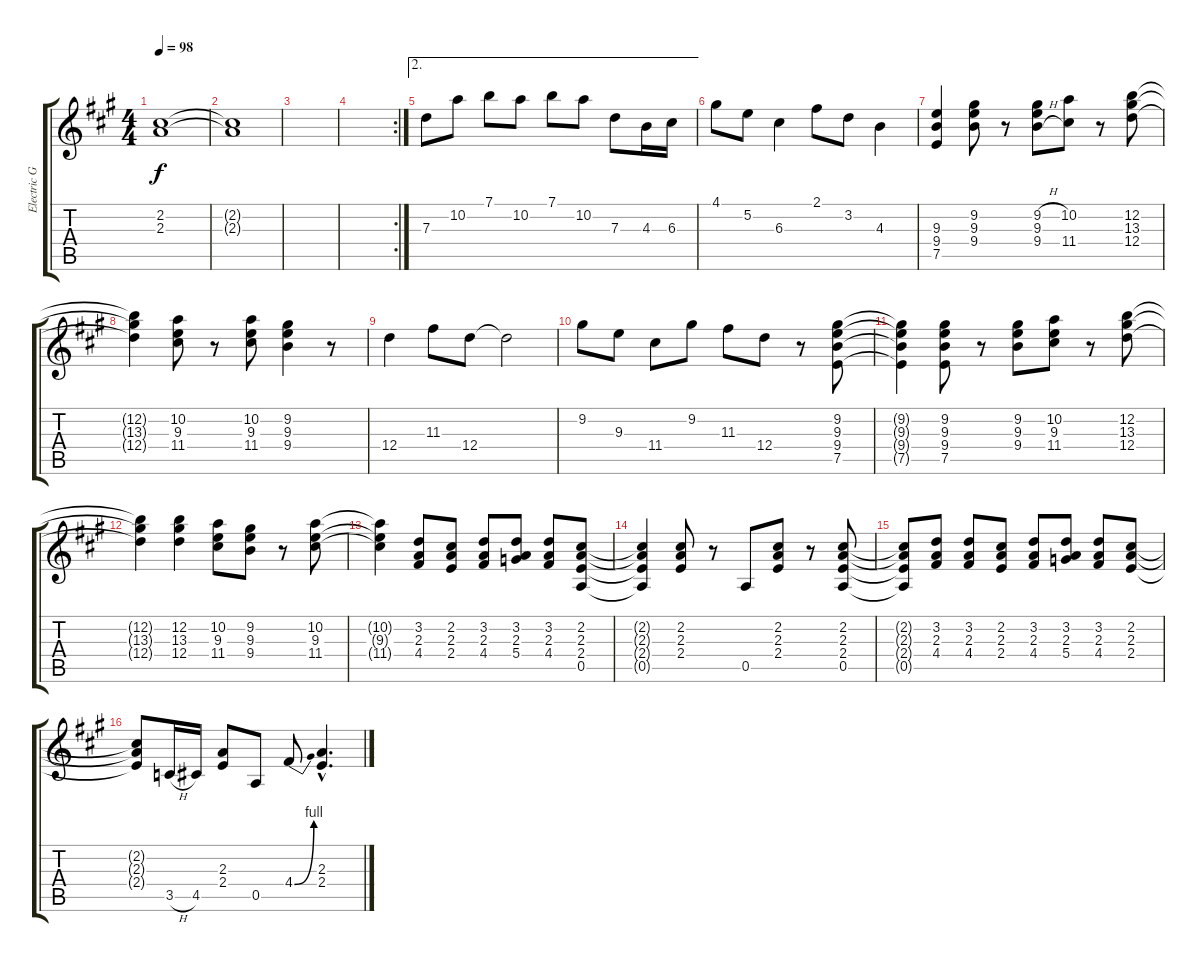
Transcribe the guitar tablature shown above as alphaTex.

\track ("Electric Guitar 1" "Electric G") {instrument electricguitarclean}
\staff {score tabs}
\tuning (E4 B3 G3 D3 A2 E2) {hide}
\ts (4 4)
\tempo 98
\clef g2
\ks a
(2.2 2.3).1{dy f} |
(2.2{t} 2.3{t}).1 |
|
\rc 2
|
\ae 2
7.3.8 10.2.8 7.1.8 10.2.8 7.1.8 10.2.8 7.3.8 4.3.16 6.3.16 |
4.1.8 5.2.8 6.3.4 2.1.8 3.2.8 4.3.4 |
(9.3 9.4 7.5).4 (9.2 9.3 9.4).8 r.8 (9.2{h} 9.3 9.4{h}).8 (10.2 11.4).8 r.8 (12.2 13.3 12.4).8 |
(12.2{t} 13.3{t} 12.4{t}).4 (10.2 9.3 11.4).8 r.8 (10.2 9.3 11.4).8 (9.2 9.3 9.4).4 r.8 |
12.4.4 11.3.8 12.4.8 12.4{t}.2 |
9.2.8 9.3.8 11.4.8 9.2.8 11.3.8 12.4.8 r.8 (9.2 9.3 9.4 7.5).8 |
(9.2{t} 9.3{t} 9.4{t} 7.5{t}).4 (9.2 9.3 9.4 7.5).8 r.8 (9.2 9.3 9.4).8 (10.2 9.3 11.4).8 r.8 (12.2 13.3 12.4).8 |
(12.2{t} 13.3{t} 12.4{t}).4 (12.2 13.3 12.4).4 (10.2 9.3 11.4).8 (9.2 9.3 9.4).8 r.8 (10.2 9.3 11.4).8 |
(10.2{t} 9.3{t} 11.4{t}).4 (3.2 2.3 4.4).8 (2.2 2.3 2.4).8 (3.2 2.3 4.4).8 (3.2 2.3 5.4).8 (3.2 2.3 4.4).8 (2.2 2.3 2.4 0.5).8 |
(2.2{t} 2.3{t} 2.4{t} 0.5{t}).4 (2.2 2.3 2.4).8 r.8 0.5.8 (2.2 2.3 2.4).8 r.8 (2.2 2.3 2.4 0.5).8 |
(2.2{t} 2.3{t} 2.4{t} 0.5{t}).8 (3.2 2.3 4.4).8 (3.2 2.3 4.4).8 (2.2 2.3 2.4).8 (3.2 2.3 4.4).8 (3.2 2.3 5.4).8 (3.2 2.3 4.4).8 (2.2 2.3 2.4).8 |
(2.2{t} 2.3{t} 2.4{t}).8 3.5{h}.16 4.5.16 (2.3 2.4).8 0.5.8 4.4{be (bend 0 0 60 4)}.8 (2.3{hac} 2.4{hac}).4{d}
